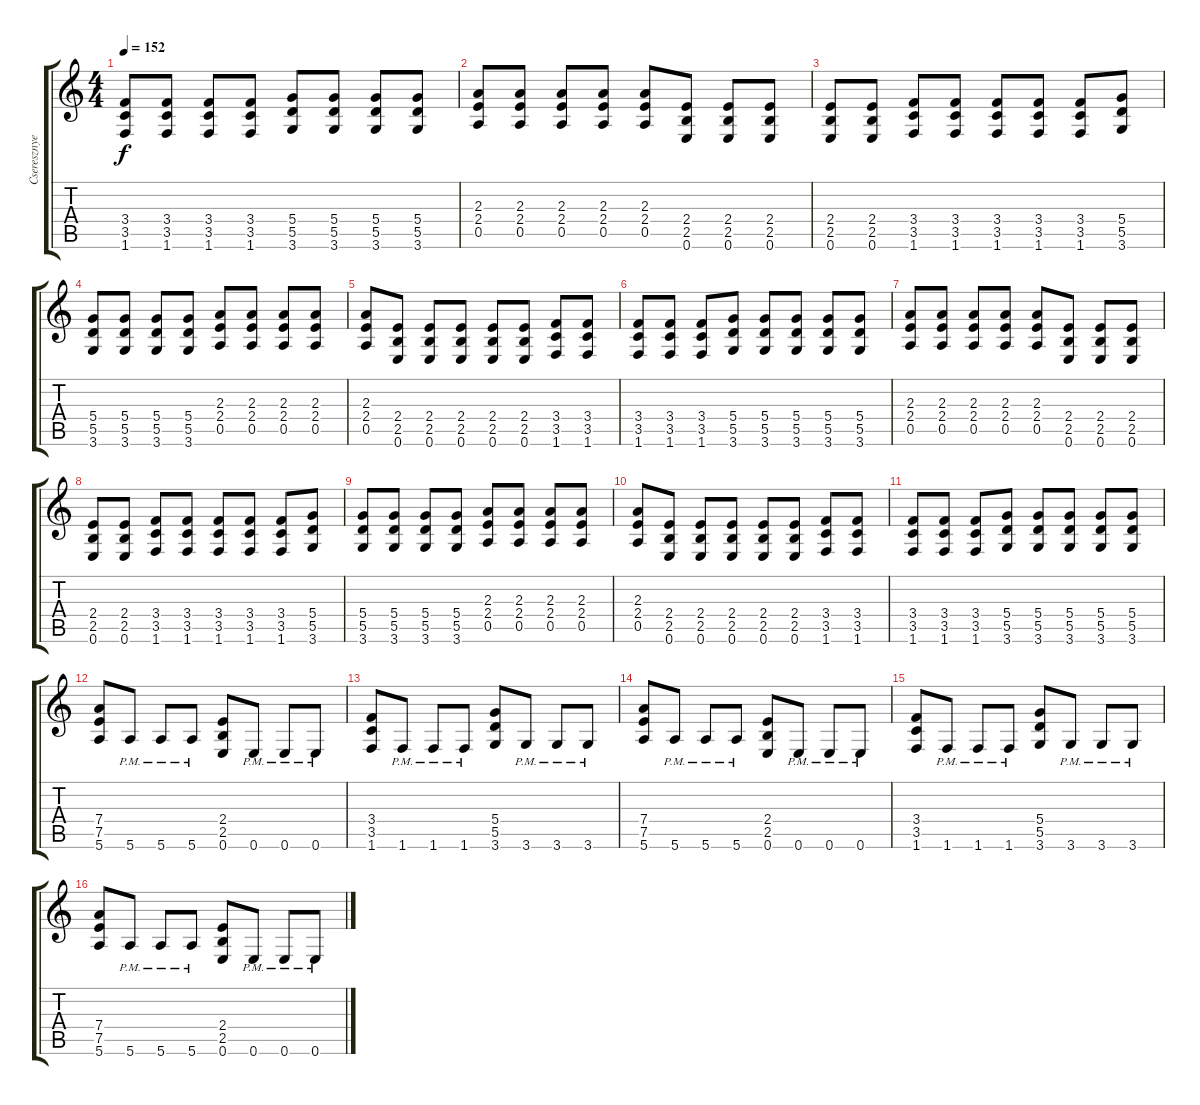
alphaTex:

\track ("Cseresznye OverDrive soound" "Cseresznye") {instrument overdrivenguitar}
\staff {score tabs}
\tuning (E4 B3 G3 D3 A2 E2) {hide}
\ts (4 4)
\tempo 152
\clef g2
\ks c
(3.4 3.5 1.6).8{dy f} (3.4 3.5 1.6).8 (3.4 3.5 1.6).8 (3.4 3.5 1.6).8 (5.4 5.5 3.6).8 (5.4 5.5 3.6).8 (5.4 5.5 3.6).8 (5.4 5.5 3.6).8 |
(2.3 2.4 0.5).8 (2.3 2.4 0.5).8 (2.3 2.4 0.5).8 (2.3 2.4 0.5).8 (2.3 2.4 0.5).8 (2.4 2.5 0.6).8 (2.4 2.5 0.6).8 (2.4 2.5 0.6).8 |
(2.4 2.5 0.6).8 (2.4 2.5 0.6).8 (3.4 3.5 1.6).8 (3.4 3.5 1.6).8 (3.4 3.5 1.6).8 (3.4 3.5 1.6).8 (3.4 3.5 1.6).8 (5.4 5.5 3.6).8 |
(5.4 5.5 3.6).8 (5.4 5.5 3.6).8 (5.4 5.5 3.6).8 (5.4 5.5 3.6).8 (2.3 2.4 0.5).8 (2.3 2.4 0.5).8 (2.3 2.4 0.5).8 (2.3 2.4 0.5).8 |
(2.3 2.4 0.5).8 (2.4 2.5 0.6).8 (2.4 2.5 0.6).8 (2.4 2.5 0.6).8 (2.4 2.5 0.6).8 (2.4 2.5 0.6).8 (3.4 3.5 1.6).8 (3.4 3.5 1.6).8 |
(3.4 3.5 1.6).8 (3.4 3.5 1.6).8 (3.4 3.5 1.6).8 (5.4 5.5 3.6).8 (5.4 5.5 3.6).8 (5.4 5.5 3.6).8 (5.4 5.5 3.6).8 (5.4 5.5 3.6).8 |
(2.3 2.4 0.5).8 (2.3 2.4 0.5).8 (2.3 2.4 0.5).8 (2.3 2.4 0.5).8 (2.3 2.4 0.5).8 (2.4 2.5 0.6).8 (2.4 2.5 0.6).8 (2.4 2.5 0.6).8 |
(2.4 2.5 0.6).8 (2.4 2.5 0.6).8 (3.4 3.5 1.6).8 (3.4 3.5 1.6).8 (3.4 3.5 1.6).8 (3.4 3.5 1.6).8 (3.4 3.5 1.6).8 (5.4 5.5 3.6).8 |
(5.4 5.5 3.6).8 (5.4 5.5 3.6).8 (5.4 5.5 3.6).8 (5.4 5.5 3.6).8 (2.3 2.4 0.5).8 (2.3 2.4 0.5).8 (2.3 2.4 0.5).8 (2.3 2.4 0.5).8 |
(2.3 2.4 0.5).8 (2.4 2.5 0.6).8 (2.4 2.5 0.6).8 (2.4 2.5 0.6).8 (2.4 2.5 0.6).8 (2.4 2.5 0.6).8 (3.4 3.5 1.6).8 (3.4 3.5 1.6).8 |
(3.4 3.5 1.6).8 (3.4 3.5 1.6).8 (3.4 3.5 1.6).8 (5.4 5.5 3.6).8 (5.4 5.5 3.6).8 (5.4 5.5 3.6).8 (5.4 5.5 3.6).8 (5.4 5.5 3.6).8 |
(7.4 7.5 5.6).8 5.6{pm}.8 5.6{pm}.8 5.6{pm}.8 (2.4 2.5 0.6).8 0.6{pm}.8 0.6{pm}.8 0.6{pm}.8 |
(3.4 3.5 1.6).8 1.6{pm}.8 1.6{pm}.8 1.6{pm}.8 (5.4 5.5 3.6).8 3.6{pm}.8 3.6{pm}.8 3.6{pm}.8 |
(7.4 7.5 5.6).8 5.6{pm}.8 5.6{pm}.8 5.6{pm}.8 (2.4 2.5 0.6).8 0.6{pm}.8 0.6{pm}.8 0.6{pm}.8 |
(3.4 3.5 1.6).8 1.6{pm}.8 1.6{pm}.8 1.6{pm}.8 (5.4 5.5 3.6).8 3.6{pm}.8 3.6{pm}.8 3.6{pm}.8 |
(7.4 7.5 5.6).8 5.6{pm}.8 5.6{pm}.8 5.6{pm}.8 (2.4 2.5 0.6).8 0.6{pm}.8 0.6{pm}.8 0.6{pm}.8
